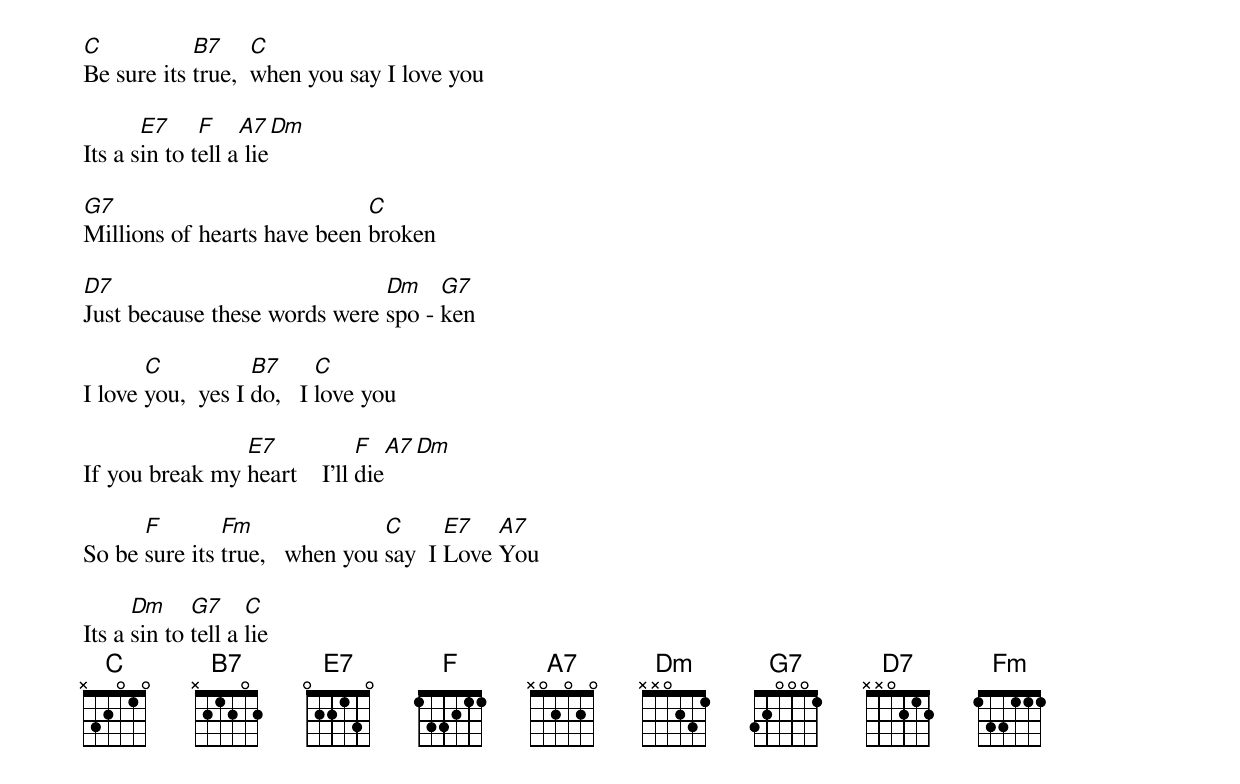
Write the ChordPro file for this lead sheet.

[C]Be sure its [B7]true,  [C]when you say I love you

Its a s[E7]in to t[F]ell a[A7] lie[Dm]

[G7]Millions of hearts have been [C]broken

[D7]Just because these words were [Dm]spo - [G7]ken

I love [C]you,  yes I [B7]do,   I [C]love you

If you break my [E7]heart    I'll [F]die[A7][Dm]

So be [F]sure its [Fm]true,   when you [C]say  I [E7]Love [A7]You

Its a [Dm]sin to [G7]tell a [C]lie
